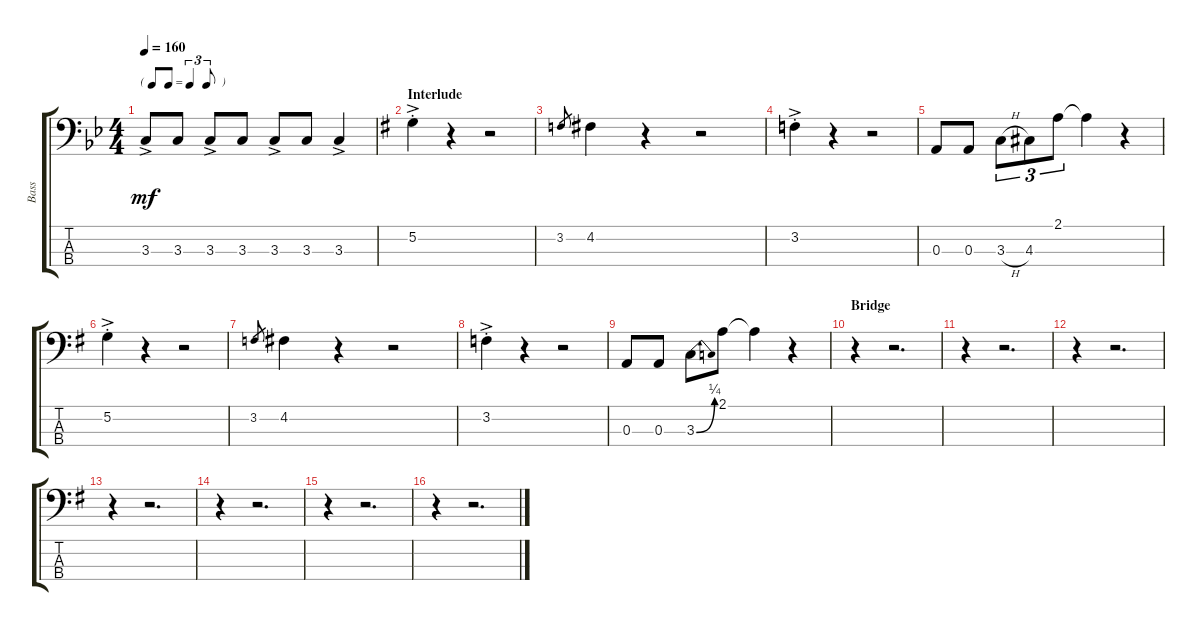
\track ("Bass" "Bass") {instrument electricbassfinger}
\staff {score tabs}
\tuning (G2 D2 A1 E1) {hide}
\ts (4 4)
\tf triplet8th
\tempo 160
\clef f4
\ks bb
3.3{ac}.8{dy mf} 3.3.8 3.3{ac}.8 3.3.8 3.3{ac}.8 3.3.8 3.3{ac}.4 |
\section ("" "Interlude")
\ks g
5.2{ac st}.4 r.4 r.2 |
3.2.8{gr} 4.2.4 r.4 r.2 |
3.2{ac st}.4 r.4 r.2 |
0.3.8 0.3.8 3.3{h}.8{tu (3 2)} 4.3.8{tu (3 2)} 2.1.8{tu (3 2)} 2.1{t}.4 r.4 |
5.2{ac st}.4 r.4 r.2 |
3.2.8{gr} 4.2.4 r.4 r.2 |
3.2{ac st}.4 r.4 r.2 |
0.3.8 0.3.8 3.3{be (bend 0 0 60 1)}.8 2.1.8 2.1{t}.4 r.4 |
\section ("" "Bridge")
r.4 r.2{d} |
r.4 r.2{d} |
r.4 r.2{d} |
r.4 r.2{d} |
r.4 r.2{d} |
r.4 r.2{d} |
r.4 r.2{d}
